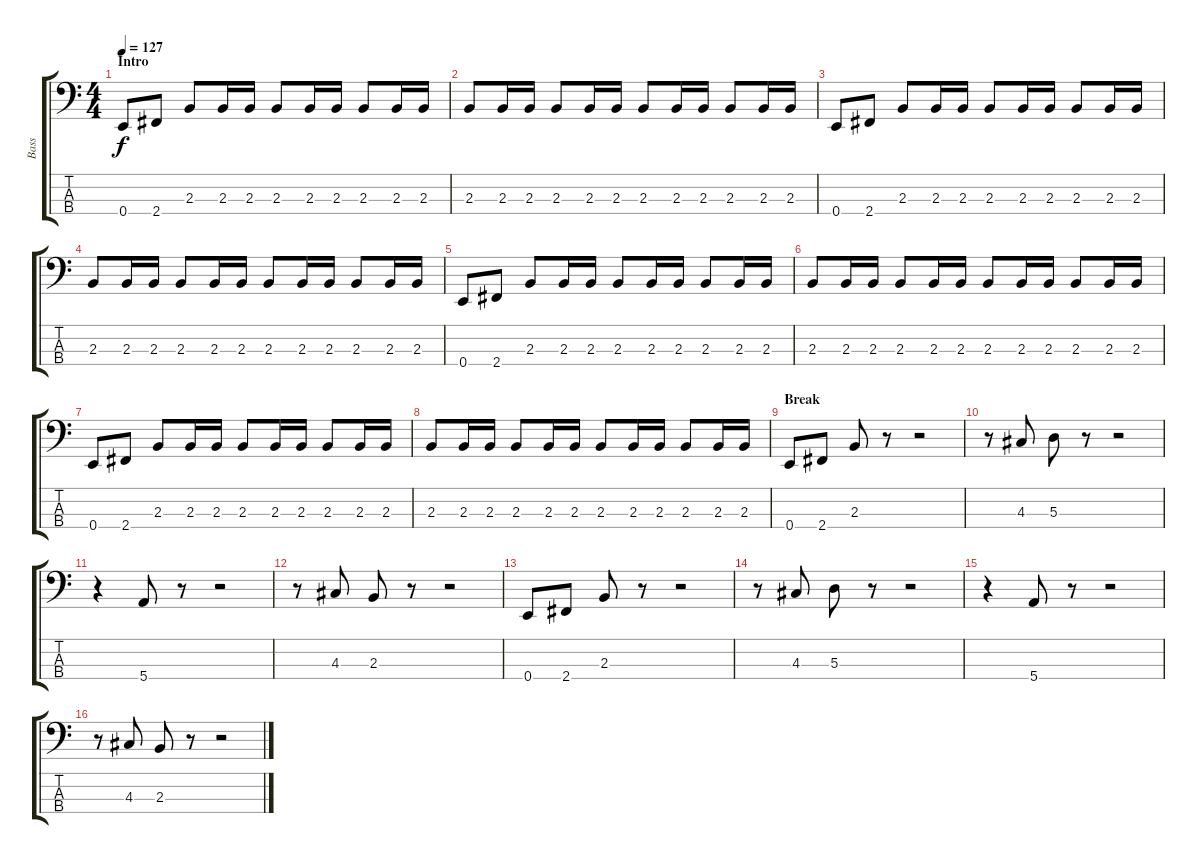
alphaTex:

\track ("Bass" "Bass") {instrument electricbassfinger}
\staff {score tabs}
\tuning (G2 D2 A1 E1) {hide}
\ts (4 4)
\section ("" "Intro")
\tempo 127
\clef f4
\ks c
0.4.8{dy f instrument electricbassfinger} 2.4.8 2.3.8 2.3.16 2.3.16 2.3.8 2.3.16 2.3.16 2.3.8 2.3.16 2.3.16 |
2.3.8 2.3.16 2.3.16 2.3.8 2.3.16 2.3.16 2.3.8 2.3.16 2.3.16 2.3.8 2.3.16 2.3.16 |
0.4.8 2.4.8 2.3.8 2.3.16 2.3.16 2.3.8 2.3.16 2.3.16 2.3.8 2.3.16 2.3.16 |
2.3.8 2.3.16 2.3.16 2.3.8 2.3.16 2.3.16 2.3.8 2.3.16 2.3.16 2.3.8 2.3.16 2.3.16 |
0.4.8 2.4.8 2.3.8 2.3.16 2.3.16 2.3.8 2.3.16 2.3.16 2.3.8 2.3.16 2.3.16 |
2.3.8 2.3.16 2.3.16 2.3.8 2.3.16 2.3.16 2.3.8 2.3.16 2.3.16 2.3.8 2.3.16 2.3.16 |
0.4.8 2.4.8 2.3.8 2.3.16 2.3.16 2.3.8 2.3.16 2.3.16 2.3.8 2.3.16 2.3.16 |
2.3.8 2.3.16 2.3.16 2.3.8 2.3.16 2.3.16 2.3.8 2.3.16 2.3.16 2.3.8 2.3.16 2.3.16 |
\section ("" "Break")
0.4.8 2.4.8 2.3.8 r.8 r.2 |
r.8 4.3.8 5.3.8 r.8 r.2 |
r.4 5.4.8 r.8 r.2 |
r.8 4.3.8 2.3.8 r.8 r.2 |
0.4.8 2.4.8 2.3.8 r.8 r.2 |
r.8 4.3.8 5.3.8 r.8 r.2 |
r.4 5.4.8 r.8 r.2 |
r.8 4.3.8 2.3.8 r.8 r.2
